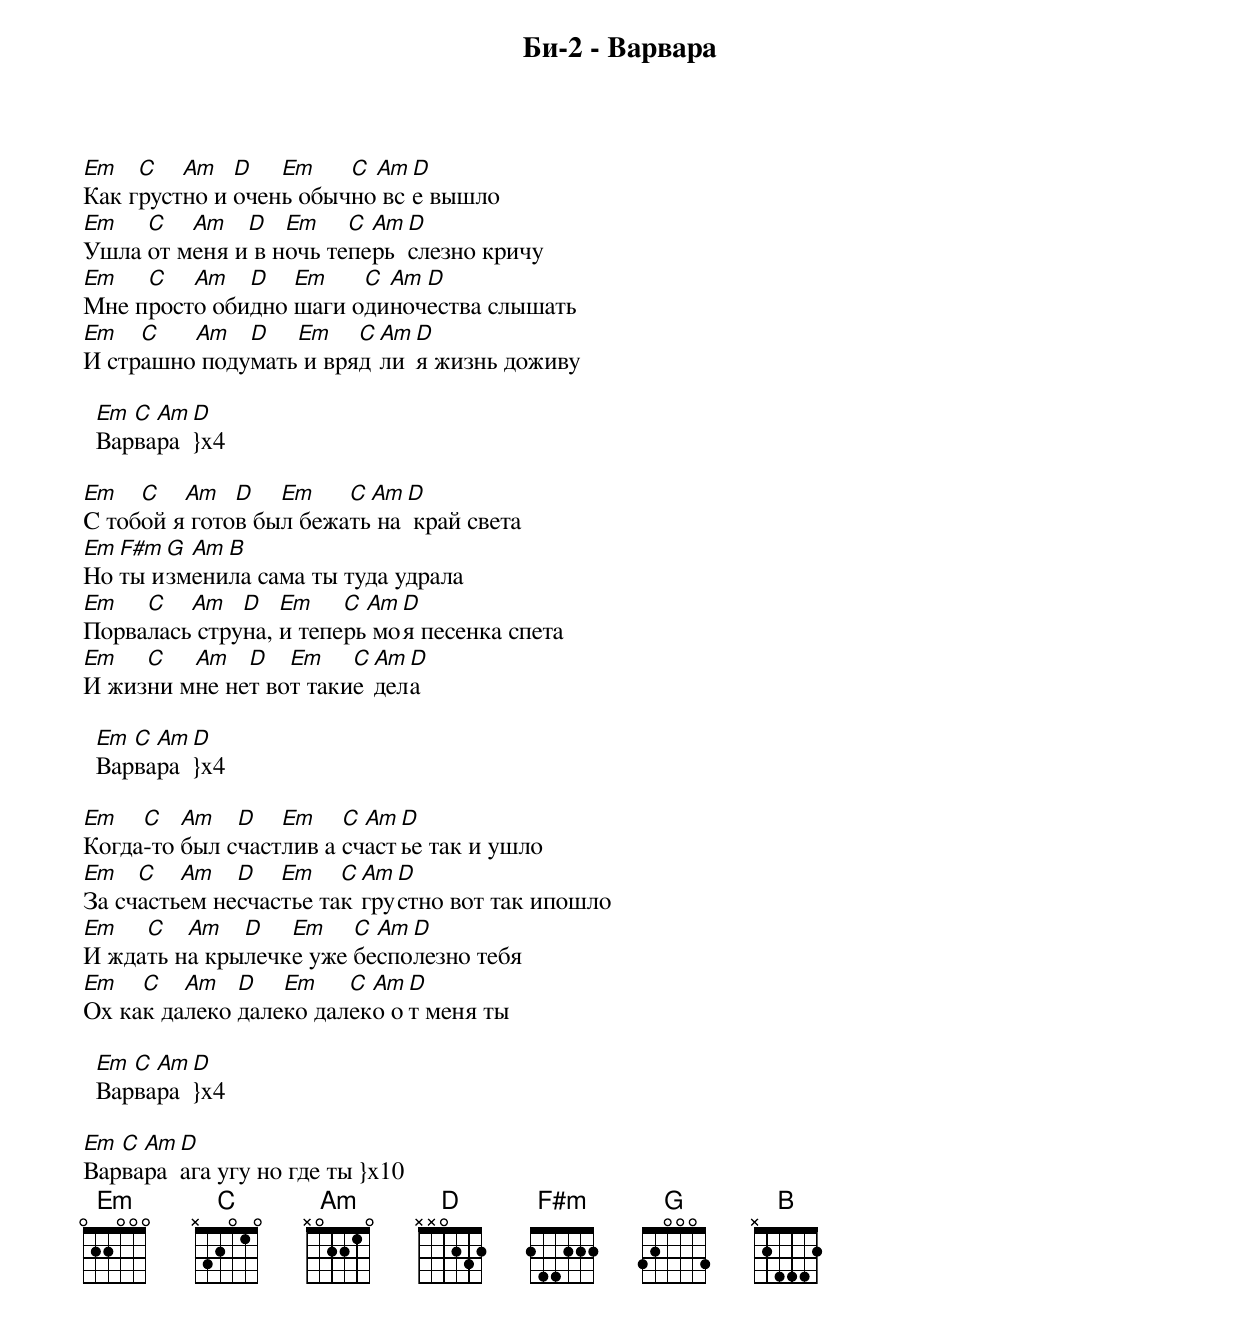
Би-2 - Варвара

Em   C   Am   D   Em    C Am D
Как грустно и очень обычно все вышло
Em   C   Am   D   Em    C Am D
Ушла от меня и в ночь теперь слезно кричу
Em   C   Am   D   Em    C Am D
Мне просто обидно шаги одиночества слышать
Em   C   Am   D   Em    C Am D
И страшно подумать и вряд ли я жизнь доживу

  Em C Am D
  Варвара }x4

Em   C   Am   D   Em    C Am D
С тобой я готов был бежать на край света
Em F#m G Am B
Но ты изменила сама ты туда удрала
Em   C   Am   D   Em    C Am D
Порвалась струна, и теперь моя песенка спета
Em   C   Am   D   Em    C Am D
И жизни мне нет вот такие дела

  Em C Am D
  Варвара }x4

Em   C   Am   D   Em    C Am D
Когда-то был счастлив а счастье так и ушло
Em   C   Am   D   Em    C Am D
За счастьем несчастье так грустно вот так ипошло
Em   C   Am   D   Em    C Am D
И ждать на крылечке уже бесполезно тебя
Em   C   Am   D   Em    C Am D
Ох как далеко далеко далеко от меня ты

  Em C Am D
  Варвара }x4

Em C Am D
Варвара ага угу но где ты }x10
